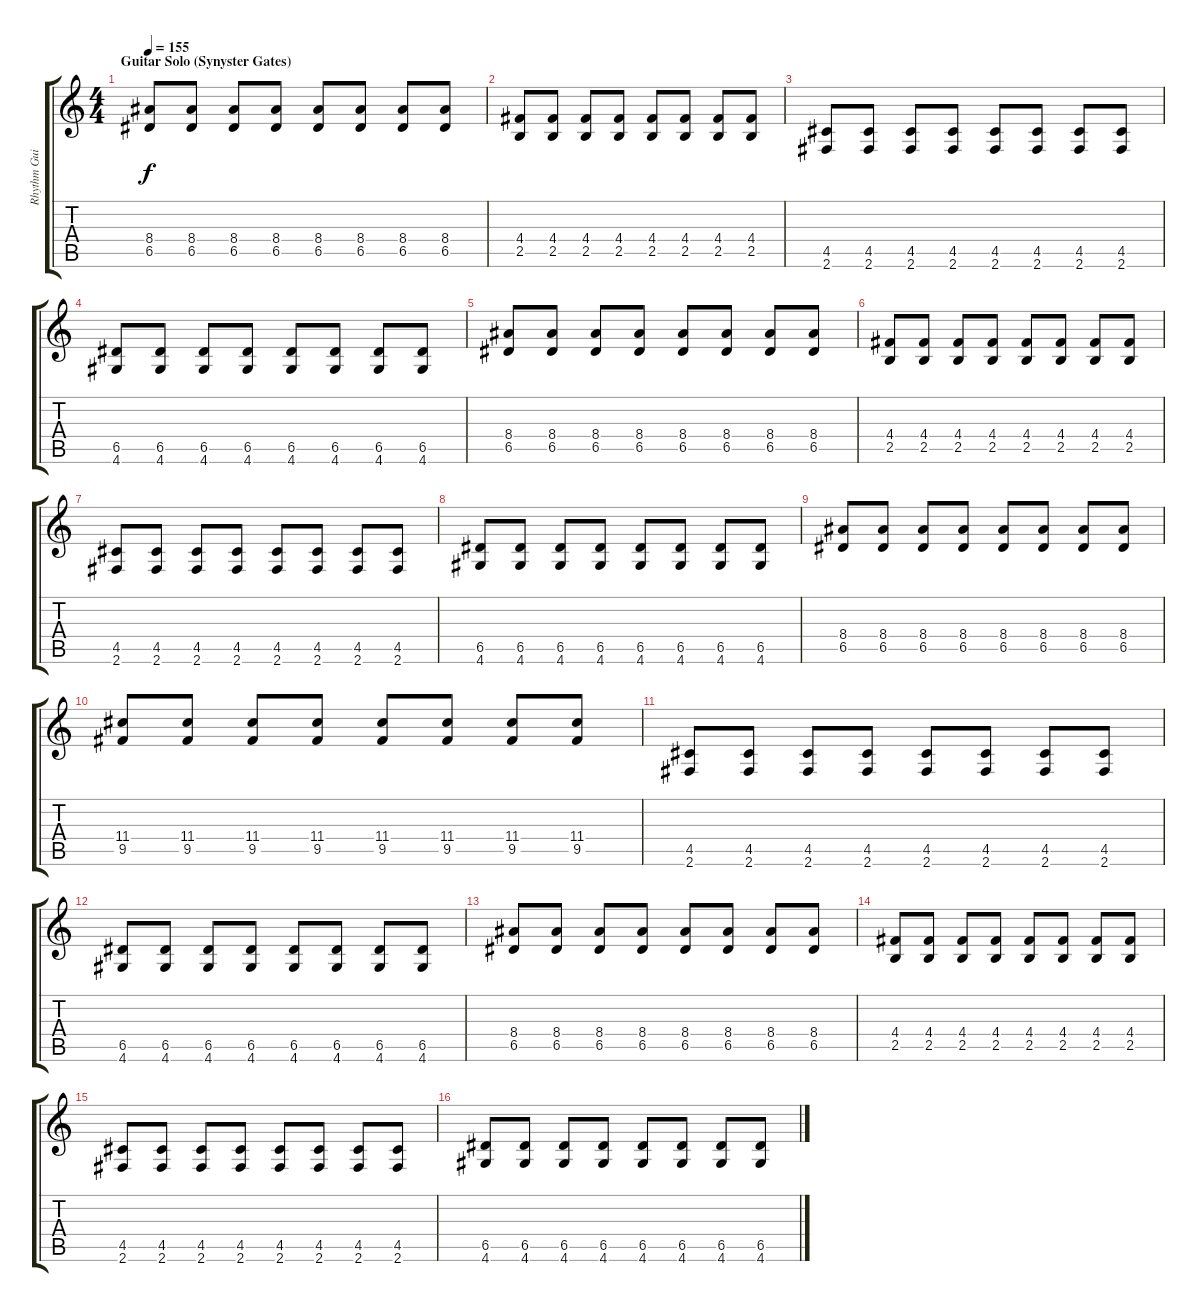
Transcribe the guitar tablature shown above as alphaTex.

\track ("Rhythm Guitar" "Rhythm Gui") {instrument distortionguitar}
\staff {score tabs}
\tuning (E4 B3 G3 D3 A2 E2) {hide}
\ts (4 4)
\section ("" "Guitar Solo (Synyster Gates)")
\tempo 155
\clef g2
\ks c
(8.4 6.5).8{dy f} (8.4 6.5).8 (8.4 6.5).8 (8.4 6.5).8 (8.4 6.5).8 (8.4 6.5).8 (8.4 6.5).8 (8.4 6.5).8 |
(4.4 2.5).8 (4.4 2.5).8 (4.4 2.5).8 (4.4 2.5).8 (4.4 2.5).8 (4.4 2.5).8 (4.4 2.5).8 (4.4 2.5).8 |
(4.5 2.6).8 (4.5 2.6).8 (4.5 2.6).8 (4.5 2.6).8 (4.5 2.6).8 (4.5 2.6).8 (4.5 2.6).8 (4.5 2.6).8 |
(6.5 4.6).8 (6.5 4.6).8 (6.5 4.6).8 (6.5 4.6).8 (6.5 4.6).8 (6.5 4.6).8 (6.5 4.6).8 (6.5 4.6).8 |
(8.4 6.5).8 (8.4 6.5).8 (8.4 6.5).8 (8.4 6.5).8 (8.4 6.5).8 (8.4 6.5).8 (8.4 6.5).8 (8.4 6.5).8 |
(4.4 2.5).8 (4.4 2.5).8 (4.4 2.5).8 (4.4 2.5).8 (4.4 2.5).8 (4.4 2.5).8 (4.4 2.5).8 (4.4 2.5).8 |
(4.5 2.6).8 (4.5 2.6).8 (4.5 2.6).8 (4.5 2.6).8 (4.5 2.6).8 (4.5 2.6).8 (4.5 2.6).8 (4.5 2.6).8 |
(6.5 4.6).8 (6.5 4.6).8 (6.5 4.6).8 (6.5 4.6).8 (6.5 4.6).8 (6.5 4.6).8 (6.5 4.6).8 (6.5 4.6).8 |
(8.4 6.5).8 (8.4 6.5).8 (8.4 6.5).8 (8.4 6.5).8 (8.4 6.5).8 (8.4 6.5).8 (8.4 6.5).8 (8.4 6.5).8 |
(11.4 9.5).8 (11.4 9.5).8 (11.4 9.5).8 (11.4 9.5).8 (11.4 9.5).8 (11.4 9.5).8 (11.4 9.5).8 (11.4 9.5).8 |
(4.5 2.6).8 (4.5 2.6).8 (4.5 2.6).8 (4.5 2.6).8 (4.5 2.6).8 (4.5 2.6).8 (4.5 2.6).8 (4.5 2.6).8 |
(6.5 4.6).8 (6.5 4.6).8 (6.5 4.6).8 (6.5 4.6).8 (6.5 4.6).8 (6.5 4.6).8 (6.5 4.6).8 (6.5 4.6).8 |
(8.4 6.5).8 (8.4 6.5).8 (8.4 6.5).8 (8.4 6.5).8 (8.4 6.5).8 (8.4 6.5).8 (8.4 6.5).8 (8.4 6.5).8 |
(4.4 2.5).8 (4.4 2.5).8 (4.4 2.5).8 (4.4 2.5).8 (4.4 2.5).8 (4.4 2.5).8 (4.4 2.5).8 (4.4 2.5).8 |
(4.5 2.6).8 (4.5 2.6).8 (4.5 2.6).8 (4.5 2.6).8 (4.5 2.6).8 (4.5 2.6).8 (4.5 2.6).8 (4.5 2.6).8 |
(6.5 4.6).8 (6.5 4.6).8 (6.5 4.6).8 (6.5 4.6).8 (6.5 4.6).8 (6.5 4.6).8 (6.5 4.6).8 (6.5 4.6).8
